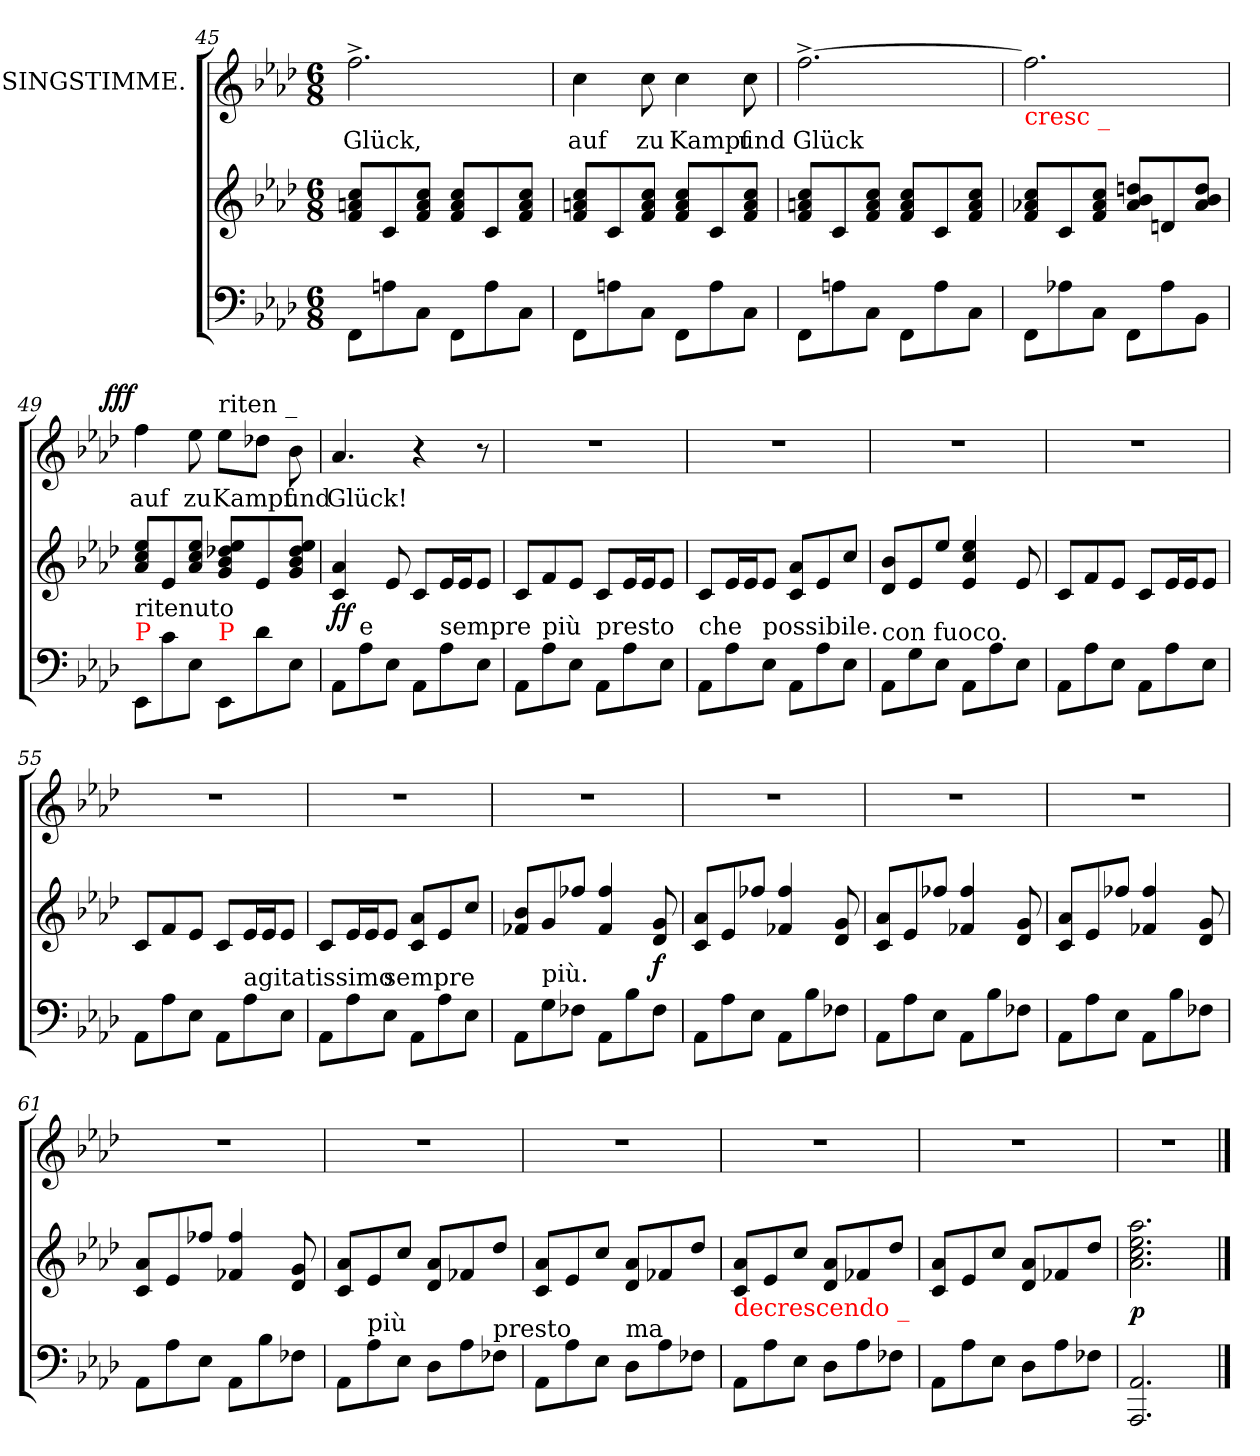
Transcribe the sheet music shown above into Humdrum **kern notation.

**kern	**kern	**dynam	**kern	**text	**dynam
*part2	*part2	*part2	*part1	*part1	*part1
*staff3	*staff2	*staff2/3	*staff1	*staff1	*staff1
*	*	*	*I"SINGSTIMME.	*	*
*clefF4	*clefG2	*	*clefG2	*	*
*k[b-e-a-d-]	*k[b-e-a-d-]	*	*k[b-e-a-d-]	*	*
*A-:	*A-:	*	*A-:	*	*
*M6/8	*M6/8	*	*M6/8	*	*
=45	=45	=45	=45	=45	=45
8FF\L	8cc 8an 8fL	.	2.ff^	Glück,	.
8An\	8c	.	.	.	.
8C\J	8cc 8a 8fJ	.	.	.	.
8FF\L	8cc 8a 8fL	.	.	.	.
8A\	8c	.	.	.	.
8C\J	8cc 8a 8fJ	.	.	.	.
=46	=46	=46	=46	=46	=46
8FF\L	8cc 8an 8fL	.	4cc	auf	.
8An\	8c	.	.	.	.
8C\J	8cc 8a 8fJ	.	8cc	zu	.
8FF\L	8cc 8a 8fL	.	4cc	Kampf	.
8A\	8c	.	.	.	.
8C\J	8cc 8a 8fJ	.	8cc	und	.
=47	=47	=47	=47	=47	=47
8FF\L	8cc 8an 8fL	.	[2.ff^	Glück	.
8An\	8c	.	.	.	.
8C\J	8cc 8a 8fJ	.	.	.	.
8FF\L	8cc 8a 8fL	.	.	.	.
8A\	8c	.	.	.	.
8C\J	8cc 8a 8fJ	.	.	.	.
=48	=48	=48	=48	=48	=48
!	!	!	!LO:TX:b:color=red:t=cresc _	!	!
8FF\L	8cc 8a-X 8fL	.	2.ff]	.	.
8A-X\	8c	.	.	.	.
8C\J	8cc 8a- 8fJ	.	.	.	.
8FF\L	8ddn 8b- 8a-L	.	.	.	.
8A-\	8d	.	.	.	.
8BB-\J	8dd 8b- 8a-J	.	.	.	.
=49	=49	=49	=49	=49	=49
!LO:TX:a:color=red:t=P	!	!	!	!	!
!LO:TX:a:t=ritenuto	!	!	!	!	!
!	!	!	!	!	!LO:DY:b:rj
8EE-/L	8ee- 8cc 8a-L	.	4ff	auf	fff
8c\	8e-	.	.	.	.
8E-\J	8ee- 8cc 8a-J	.	8ee-	zu	.
!	!	!	!LO:TX:a:t=riten _	!	!
!LO:TX:a:color=red:t=P	!	!	!	!	!
8EE-/L	8ee- 8dd-X 8b- 8gL	.	8ee-L	Kampf	.
8d-\	8e-	.	8dd-XJ	.	.
8E-\J	8ee- 8dd- 8b- 8gJ	.	8b-	und	.
=50	=50	=50	=50	=50	=50
8AA-\L	4a- 4c	ff	4.a-	Glück!	.
!LO:TX:a:t=e	!	!	!	!	!
8A-	.	.	.	.	.
8E-J	8e-	.	.	.	.
8AA-\L	8cL	.	4r	.	.
!LO:TX:a:t=sempre	!	!	!	!	!
8A-	16e-L	.	.	.	.
.	16e-J	.	.	.	.
8E-J	8e-J	.	8r	.	.
=51	=51	=51	=51	=51	=51
8AA-L	8cL	.	2.rdd	.	.
!LO:TX:a:t=più	!	!	!	!	!
8A-	8f	.	.	.	.
8E-J	8e-J	.	.	.	.
!LO:TX:a:t=presto	!	!	!	!	!
8AA-L	8cL	.	.	.	.
8A-	16e-L	.	.	.	.
.	16e-J	.	.	.	.
8E-J	8e-J	.	.	.	.
=52	=52	=52	=52	=52	=52
!LO:TX:a:t=che	!	!	!	!	!
8AA-L	8cL	.	2.rdd	.	.
8A-	16e-L	.	.	.	.
.	16e-J	.	.	.	.
!LO:TX:a:t=possibile.	!	!	!	!	!
8E-J	8e-J	.	.	.	.
8AA-L	8a- 8cL	.	.	.	.
8A-	8e-	.	.	.	.
8E-J	8ccJ	.	.	.	.
=53	=53	=53	=53	=53	=53
!LO:TX:a:t=con fuoco.	!	!	!	!	!
8AA-L	8b- 8d-L	.	2.rdd	.	.
8G	8e-	.	.	.	.
8E-J	8ee-J	.	.	.	.
8AA-L	4ee-/ 4cc/ 4e-/	.	.	.	.
8A-	.	.	.	.	.
8E-J	8e-	.	.	.	.
=54	=54	=54	=54	=54	=54
8AA-L	8cL	.	2.rdd	.	.
8A-	8f	.	.	.	.
8E-J	8e-J	.	.	.	.
8AA-L	8cL	.	.	.	.
8A-	16e-L	.	.	.	.
.	16e-J	.	.	.	.
8E-J	8e-J	.	.	.	.
=55	=55	=55	=55	=55	=55
8AA-L	8cL	.	2.rdd	.	.
8A-	8f	.	.	.	.
8E-J	8e-J	.	.	.	.
8AA-L	8cL	.	.	.	.
!LO:TX:a:t=agitatissimo	!	!	!	!	!
8A-	16e-L	.	.	.	.
.	16e-J	.	.	.	.
8E-J	8e-J	.	.	.	.
=56	=56	=56	=56	=56	=56
8AA-L	8cL	.	2.rdd	.	.
8A-	16e-L	.	.	.	.
.	16e-J	.	.	.	.
!LO:TX:a:t=sempre	!	!	!	!	!
8E-J	8e-J	.	.	.	.
8AA-L	8a- 8cL	.	.	.	.
8A-	8e-	.	.	.	.
8E-J	8ccJ	.	.	.	.
=57	=57	=57	=57	=57	=57
8AA-L	8b-/ 8f-X/L	.	2.rdd	.	.
!LO:TX:a:t=più.	!	!	!	!	!
8G	8g	.	.	.	.
8F-XJ	8ff-XJ	.	.	.	.
8AA-L	4ff-/ 4f-/	.	.	.	.
8B-	.	.	.	.	.
8F-J	8g 8d-	f	.	.	.
=58	=58	=58	=58	=58	=58
8AA-L	8a- 8cL	.	2.rdd	.	.
8A-	8e-	.	.	.	.
8E-J	8ff-XJ	.	.	.	.
8AA-L	4ff-/ 4f-X/	.	.	.	.
8B-	.	.	.	.	.
8F-XJ	8g 8d-	.	.	.	.
=59	=59	=59	=59	=59	=59
8AA-L	8a- 8cL	.	2.rdd	.	.
8A-	8e-	.	.	.	.
8E-J	8ff-XJ	.	.	.	.
8AA-L	4ff-/ 4f-X/	.	.	.	.
8B-	.	.	.	.	.
8F-XJ	8g 8d-	.	.	.	.
=60	=60	=60	=60	=60	=60
8AA-L	8a- 8cL	.	2.rdd	.	.
8A-	8e-	.	.	.	.
8E-J	8ff-XJ	.	.	.	.
8AA-L	4ff-/ 4f-X/	.	.	.	.
8B-	.	.	.	.	.
8F-XJ	8g 8d-	.	.	.	.
=61	=61	=61	=61	=61	=61
8AA-L	8a- 8cL	.	2.rdd	.	.
8A-	8e-	.	.	.	.
8E-J	8ff-XJ	.	.	.	.
8AA-L	4ff-/ 4f-X/	.	.	.	.
8B-	.	.	.	.	.
8F-XJ	8g 8d-	.	.	.	.
=62	=62	=62	=62	=62	=62
8AA-L	8a- 8cL	.	2.rdd	.	.
!LO:TX:a:t=più	!	!	!	!	!
8A-	8e-	.	.	.	.
8E-J	8ccJ	.	.	.	.
8D-L	8a- 8d-L	.	.	.	.
8A-	8f-X	.	.	.	.
!LO:TX:a:t=presto	!	!	!	!	!
8F-XJ	8dd-J	.	.	.	.
=63	=63	=63	=63	=63	=63
8AA-L	8a- 8cL	.	2.rdd	.	.
8A-	8e-	.	.	.	.
8E-J	8ccJ	.	.	.	.
!LO:TX:a:t=ma	!	!	!	!	!
8D-L	8a- 8d-L	.	.	.	.
8A-	8f-X	.	.	.	.
8F-XJ	8dd-J	.	.	.	.
=64	=64	=64	=64	=64	=64
!	!LO:TX:b:color=red:t=decrescendo _	!	!	!	!
8AA-L	8a- 8cL	.	2.rdd	.	.
8A-	8e-	.	.	.	.
8E-J	8ccJ	.	.	.	.
8D-L	8a- 8d-L	.	.	.	.
8A-	8f-X	.	.	.	.
8F-XJ	8dd-J	.	.	.	.
=65	=65	=65	=65	=65	=65
8AA-L	8a- 8cL	.	2.rdd	.	.
8A-	8e-	.	.	.	.
8E-J	8ccJ	.	.	.	.
8D-L	8a- 8d-L	.	.	.	.
8A-	8f-X	.	.	.	.
8F-XJ	8dd-J	.	.	.	.
=66	=66	=66	=66	=66	=66
2.AA- 2.AAA-	2.aa- 2.ee- 2.cc 2.a-	p	2.rdd	.	.
==	==	==	==	==	==
*-	*-	*-	*-	*-	*-
